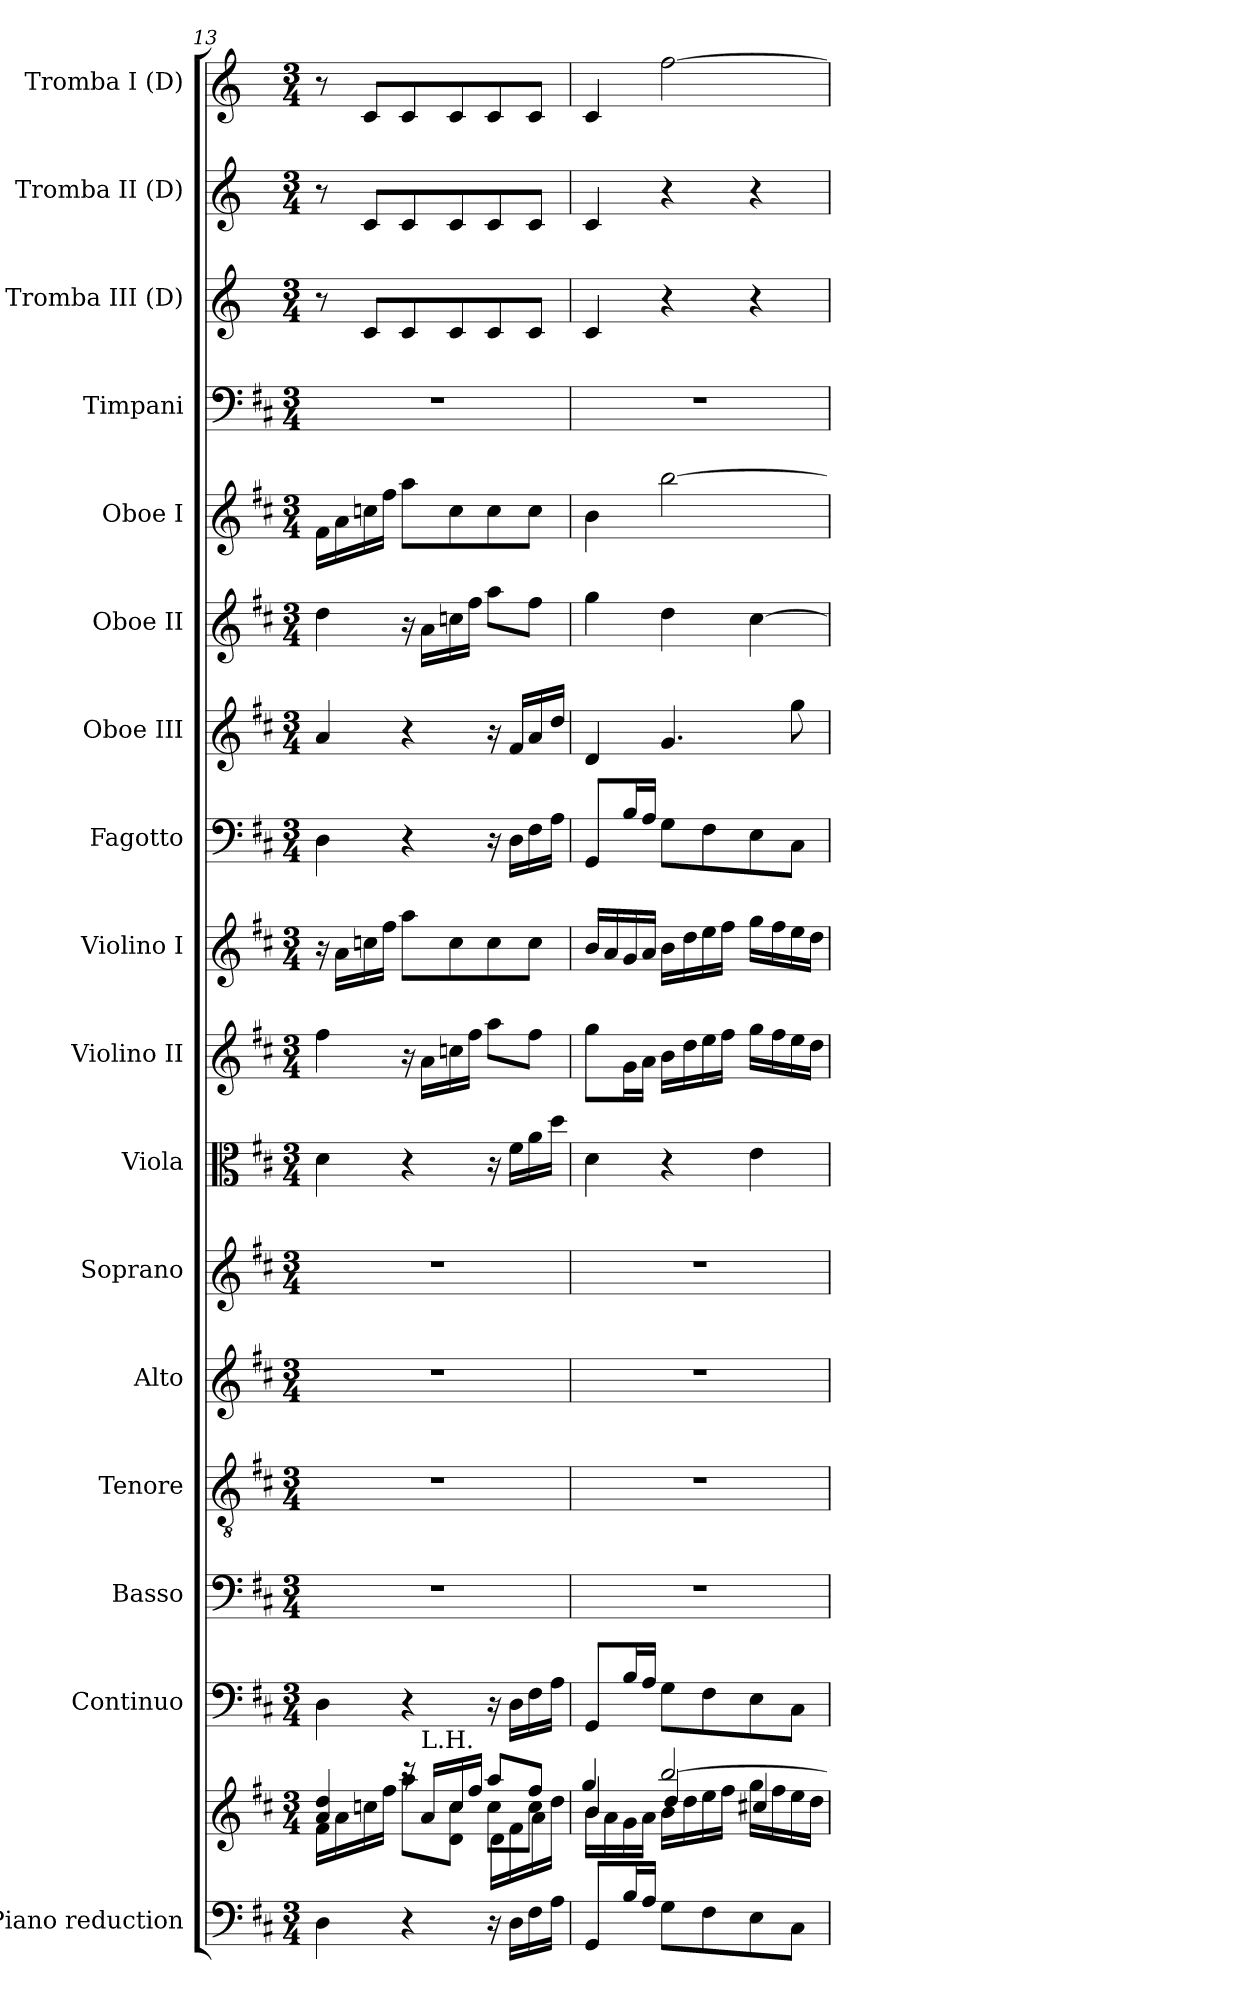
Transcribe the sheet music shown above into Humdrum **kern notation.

**kern	**kern	**kern	**kern	**kern	**kern	**kern	**kern	**kern	**kern	**kern	**kern	**kern	**kern	**kern	**kern	**kern	**kern
*part17	*part17	*part16	*part15	*part14	*part13	*part12	*part11	*part10	*part9	*part8	*part7	*part6	*part5	*part4	*part3	*part2	*part1
*staff18	*staff17	*staff16	*staff15	*staff14	*staff13	*staff12	*staff11	*staff10	*staff9	*staff8	*staff7	*staff6	*staff5	*staff4	*staff3	*staff2	*staff1
*I"Piano reduction	*	*I"Continuo	*I"Basso	*I"Tenore	*I"Alto	*I"Soprano	*I"Viola	*I"Violino II	*I"Violino I	*I"Fagotto	*I"Oboe III	*I"Oboe II	*I"Oboe I	*I"Timpani	*I"Tromba III (D)	*I"Tromba II (D)	*I"Tromba I (D)
*I'Pno	*	*	*	*	*	*	*	*	*	*	*I'Ob	*I'Ob	*I'Ob	*I'Timp	*	*	*
*clefF4	*clefG2	*clefF4	*clefF4	*clefGv2	*clefG2	*clefG2	*clefC3	*clefG2	*clefG2	*clefF4	*clefG2	*clefG2	*clefG2	*clefF4	*clefG2	*clefG2	*clefG2
*	*	*	*	*	*	*	*	*	*	*	*	*	*	*	*ITrd-1c-2	*ITrd-1c-2	*ITrd-1c-2
*k[f#c#]	*k[f#c#]	*k[f#c#]	*k[f#c#]	*k[f#c#]	*k[f#c#]	*k[f#c#]	*k[f#c#]	*k[f#c#]	*k[f#c#]	*k[f#c#]	*k[f#c#]	*k[f#c#]	*k[f#c#]	*k[f#c#]	*k[f#c#]	*k[f#c#]	*k[f#c#]
*M3/4	*M3/4	*M3/4	*M3/4	*M3/4	*M3/4	*M3/4	*M3/4	*M3/4	*M3/4	*M3/4	*M3/4	*M3/4	*M3/4	*M3/4	*M3/4	*M3/4	*M3/4
=13	=13	=13	=13	=13	=13	=13	=13	=13	=13	=13	=13	=13	=13	=13	=13	=13	=13
*	*^	*	*	*	*	*	*	*	*	*	*	*	*	*	*	*	*
*	*	*^	*	*	*	*	*	*	*	*	*	*	*	*	*	*	*	*
4D\	4a/ 4dd/	16f#\LL	4ryy	4D\	2.r	2.r	2.r	2.r	4d\	4ff#\	16r	4D\	4a/	4dd\	16f#\LL	2.r	8r	8r	8r
.	.	16a\	.	.	.	.	.	.	.	.	16a\LL	.	.	.	16a\	.	.	.	.
.	.	16ccn\	.	.	.	.	.	.	.	.	16ccn\	.	.	.	16ccn\	.	8d/L	8d/L	8d/L
.	.	16ff#\JJ	.	.	.	.	.	.	.	.	16ff#\JJ	.	.	.	16ff#\JJ	.	.	.	.
4r	16rccc	8aa\L	4ryy	4r	.	.	.	.	4r	16r	8aa\L	4r	4r	16r	8aa\L	.	8d/	8d/	8d/
!	!LO:TX:a:t=L.H.	!	!	!	!	!	!	!	!	!	!	!	!	!	!	!	!	!	!
.	16a/LL	.	.	.	.	.	.	.	.	16a\LL	.	.	.	16a\LL	.	.	.	.	.
.	16cc/	8d\ 8cc\J	.	.	.	.	.	.	.	16ccn\	8cc\	.	.	16ccn\	8cc\	.	8d/	8d/	8d/
.	16ff#/JJ	.	.	.	.	.	.	.	.	16ff#\JJ	.	.	.	16ff#\JJ	.	.	.	.	.
16r	8aa/L	8cc\L	16d\LL	16r	.	.	.	.	16r	8aa\L	8cc\	16r	16r	8aa\L	8cc\	.	8d/	8d/	8d/
16D\LL	.	.	16f#\	16D\LL	.	.	.	.	16f#\LL	.	.	16D\LL	16f#/LL	.	.	.	.	.	.
16F#\	8ff#/J	8cc\J	16a\	16F#\	.	.	.	.	16a\	8ff#\J	8cc\J	16F#\	16a/	8ff#\J	8cc\J	.	8d/J	8d/J	8d/J
16A\JJ	.	.	16dd\JJ	16A\JJ	.	.	.	.	16dd\JJ	.	.	16A\JJ	16dd/JJ	.	.	.	.	.	.
!!LO:PB:g=z
=14	=14	=14	=14	=14	=14	=14	=14	=14	=14	=14	=14	=14	=14	=14	=14	=14	=14	=14	=14
8GG/L	4b/	16b\LL	4gg/	8GG/L	2.r	2.r	2.r	2.r	4d\	8gg\L	16b/LL	8GG/L	4d/	4gg\	4b\	2.r	4d/	4d/	4d/
.	.	16a\	.	.	.	.	.	.	.	.	16a/	.	.	.	.	.	.	.	.
16B/L	.	16g\	.	16B/L	.	.	.	.	.	16g\L	16g/	16B/L	.	.	.	.	.	.	.
16A/JJ	.	16a\JJ	.	16A/JJ	.	.	.	.	.	16a\JJ	16a/JJ	16A/JJ	.	.	.	.	.	.	.
8G\L	[2bb/	16b\LL	4dd/	8G\L	.	.	.	.	4r	16b\LL	16b\LL	8G\L	4.g/	4dd\	[2bb\	.	4r	4r	[2gg\
.	.	16dd\	.	.	.	.	.	.	.	16dd\	16dd\	.	.	.	.	.	.	.	.
8F#\	.	16ee\	.	8F#\	.	.	.	.	.	16ee\	16ee\	8F#\	.	.	.	.	.	.	.
.	.	16ff#\JJ	.	.	.	.	.	.	.	16ff#\JJ	16ff#\JJ	.	.	.	.	.	.	.	.
8E\	.	16gg\LL	4cc#X/	8E\	.	.	.	.	4e\	16gg\LL	16gg\LL	8E\	.	[4cc#\	.	.	4r	4r	.
.	.	16ff#\	.	.	.	.	.	.	.	16ff#\	16ff#\	.	.	.	.	.	.	.	.
8C#\J	.	16ee\	.	8C#\J	.	.	.	.	.	16ee\	16ee\	8C#\J	8gg\	.	.	.	.	.	.
.	.	16dd\JJ	.	.	.	.	.	.	.	16dd\JJ	16dd\JJ	.	.	.	.	.	.	.	.
*	*v	*v	*v	*	*	*	*	*	*	*	*	*	*	*	*	*	*	*	*
=	=	=	=	=	=	=	=	=	=	=	=	=	=	=	=	=	=
*-	*-	*-	*-	*-	*-	*-	*-	*-	*-	*-	*-	*-	*-	*-	*-	*-	*-
